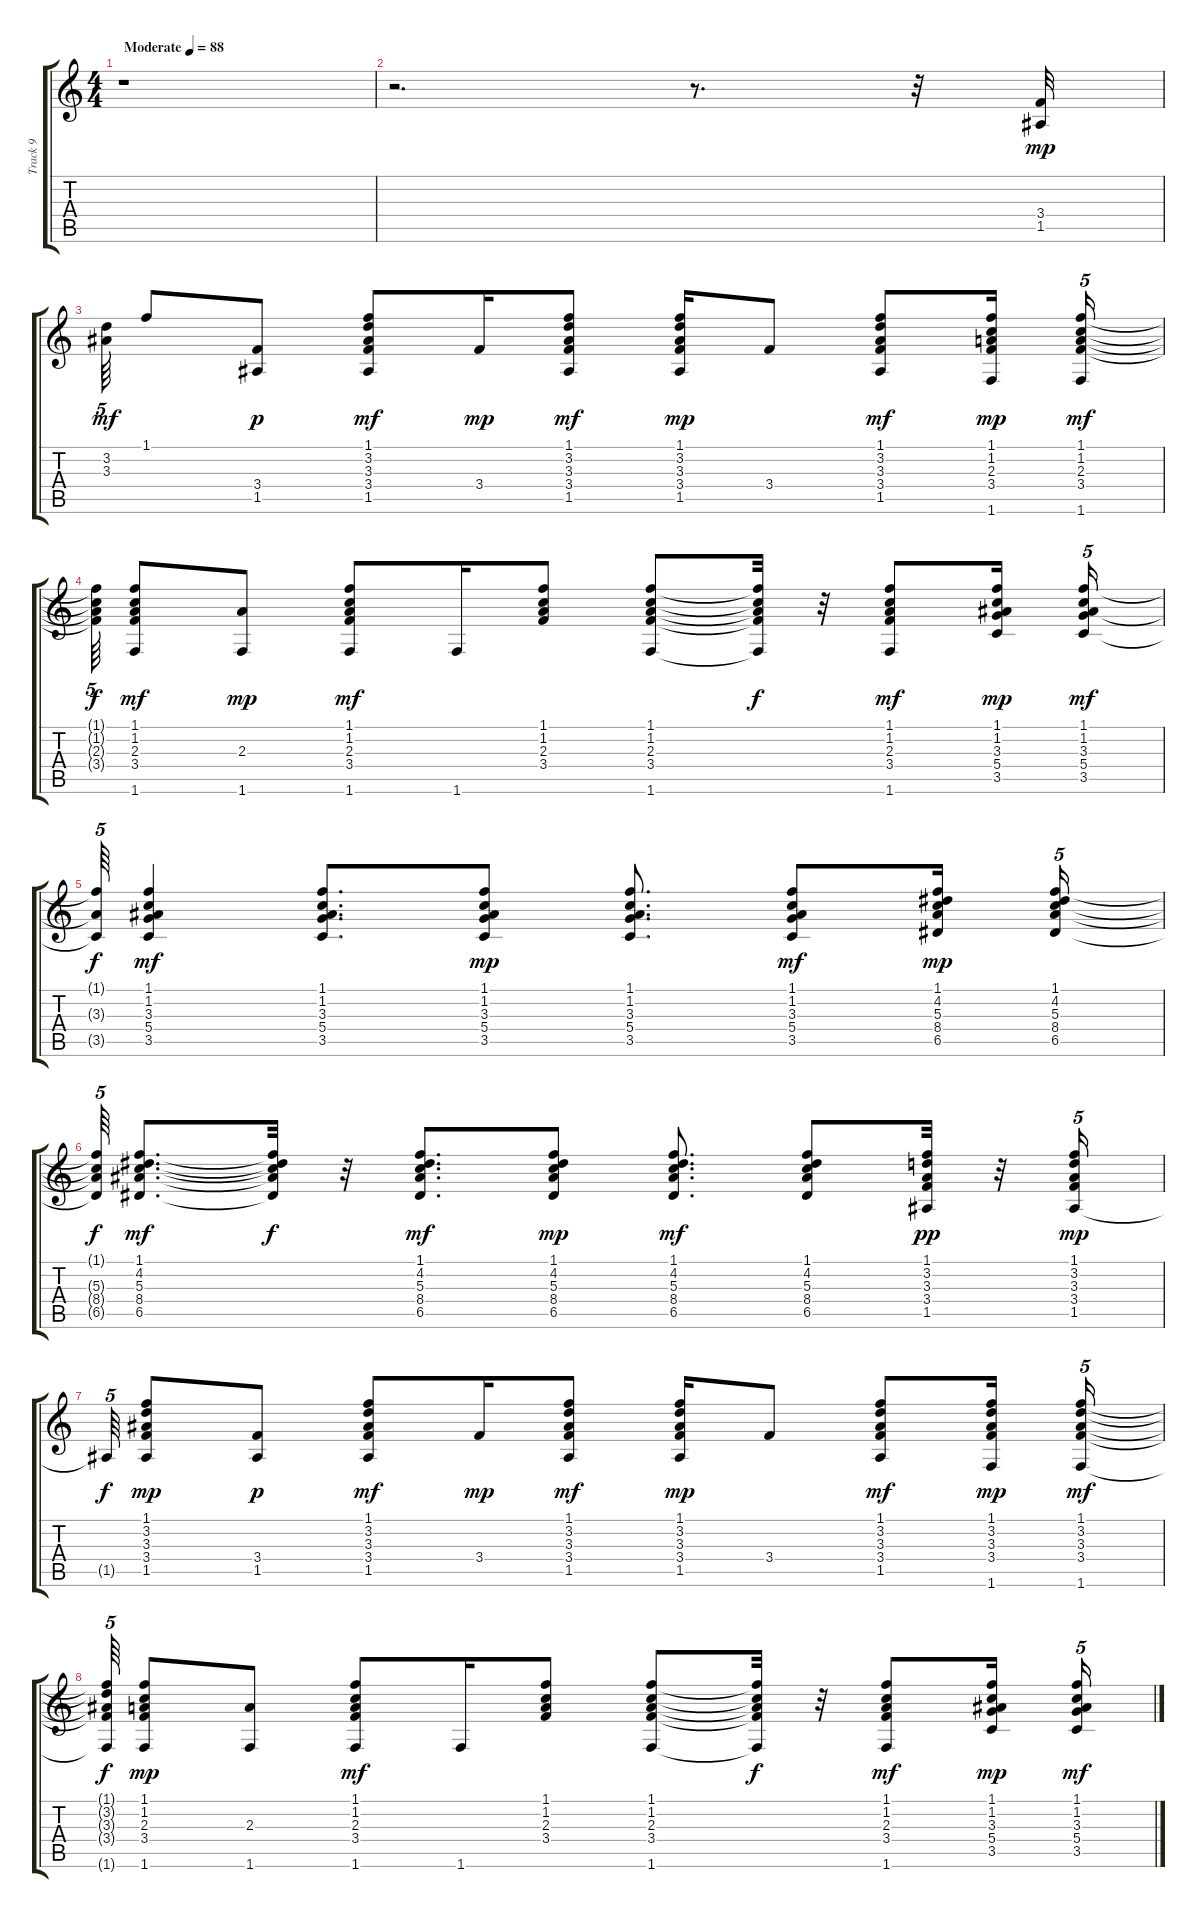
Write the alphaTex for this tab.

\track ("Track 9" "Track 9") {instrument acousticguitarsteel}
\staff {score tabs}
\tuning (E4 B3 G3 D3 A2 E2) {hide}
\ts (4 4)
\tempo (88 "Moderate")
\clef g2
\ks c
r.1{dy mp instrument acousticguitarsteel} |
r.2{d} r.8{d} r.32 (3.4 1.5).32 |
(3.2 3.3).64{tu (5 4) dy mf} 1.1.8 (3.4 1.5).8{dy p} (1.1 3.2 3.3 3.4 1.5).8{dy mf} 3.4.16{dy mp} (1.1 3.2 3.3 3.4 1.5).8{dy mf} (1.1 3.2 3.3 3.4 1.5).16{dy mp} 3.4.8 (1.1 3.2 3.3 3.4 1.5).8{dy mf} (1.1 1.2 2.3 3.4 1.6).16{dy mp} (1.1 1.2 2.3 3.4 1.6).16{tu (5 4) dy mf} |
(1.1{t} 1.2{t} 2.3{t} 3.4{t}).64{tu (5 4) dy f} (1.1 1.2 2.3 3.4 1.6).8{dy mf} (2.3 1.6).8{dy mp} (1.1 1.2 2.3 3.4 1.6).8{dy mf} 1.6.16 (1.1 1.2 2.3 3.4).8 (1.1 1.2 2.3 3.4 1.6).8 (1.1{t} 1.2{t} 2.3{t} 3.4{t} 1.6{t}).32{dy f} r.32 (1.1 1.2 2.3 3.4 1.6).8{dy mf} (1.1 1.2 3.3 5.4 3.5).16{dy mp} (1.1 1.2 3.3 5.4 3.5).16{tu (5 4) dy mf} |
(1.1{t} 3.3{t} 3.5{t}).64{tu (5 4) dy f} (1.1 1.2 3.3 5.4 3.5).4{dy mf} (1.1 1.2 3.3 5.4 3.5).8{d} (1.1 1.2 3.3 5.4 3.5).8{dy mp} (1.1 1.2 3.3 5.4 3.5).8{d} (1.1 1.2 3.3 5.4 3.5).8{dy mf} (1.1 4.2 5.3 8.4 6.5).16{dy mp} (1.1 4.2 5.3 8.4 6.5).16{tu (5 4)} |
(1.1{t} 5.3{t} 8.4{t} 6.5{t}).64{tu (5 4) dy f} (1.1 4.2 5.3 8.4 6.5).8{d dy mf} (1.1{t} 4.2{t} 5.3{t} 8.4{t} 6.5{t}).32{dy f} r.32 (1.1 4.2 5.3 8.4 6.5).8{d dy mf} (1.1 4.2 5.3 8.4 6.5).8{dy mp} (1.1 4.2 5.3 8.4 6.5).8{d dy mf} (1.1 4.2 5.3 8.4 6.5).8 (1.1 3.2 3.3 3.4 1.5).32{dy pp} r.32 (1.1 3.2 3.3 3.4 1.5).16{tu (5 4) dy mp} |
1.5{t}.64{tu (5 4) dy f} (1.1 3.2 3.3 3.4 1.5).8{dy mp} (3.4 1.5).8{dy p} (1.1 3.2 3.3 3.4 1.5).8{dy mf} 3.4.16{dy mp} (1.1 3.2 3.3 3.4 1.5).8{dy mf} (1.1 3.2 3.3 3.4 1.5).16{dy mp} 3.4.8 (1.1 3.2 3.3 3.4 1.5).8{dy mf} (1.1 3.2 3.3 3.4 1.6).16{dy mp} (1.1 3.2 3.3 3.4 1.6).16{tu (5 4) dy mf} |
(1.1{t} 3.2{t} 3.3{t} 3.4{t} 1.6{t}).64{tu (5 4) dy f} (1.1 1.2 2.3 3.4 1.6).8{dy mp} (2.3 1.6).8 (1.1 1.2 2.3 3.4 1.6).8{dy mf} 1.6.16 (1.1 1.2 2.3 3.4).8 (1.1 1.2 2.3 3.4 1.6).8 (1.1{t} 1.2{t} 2.3{t} 3.4{t} 1.6{t}).32{dy f} r.32 (1.1 1.2 2.3 3.4 1.6).8{dy mf} (1.1 1.2 3.3 5.4 3.5).16{dy mp} (1.1 1.2 3.3 5.4 3.5).16{tu (5 4) dy mf}
